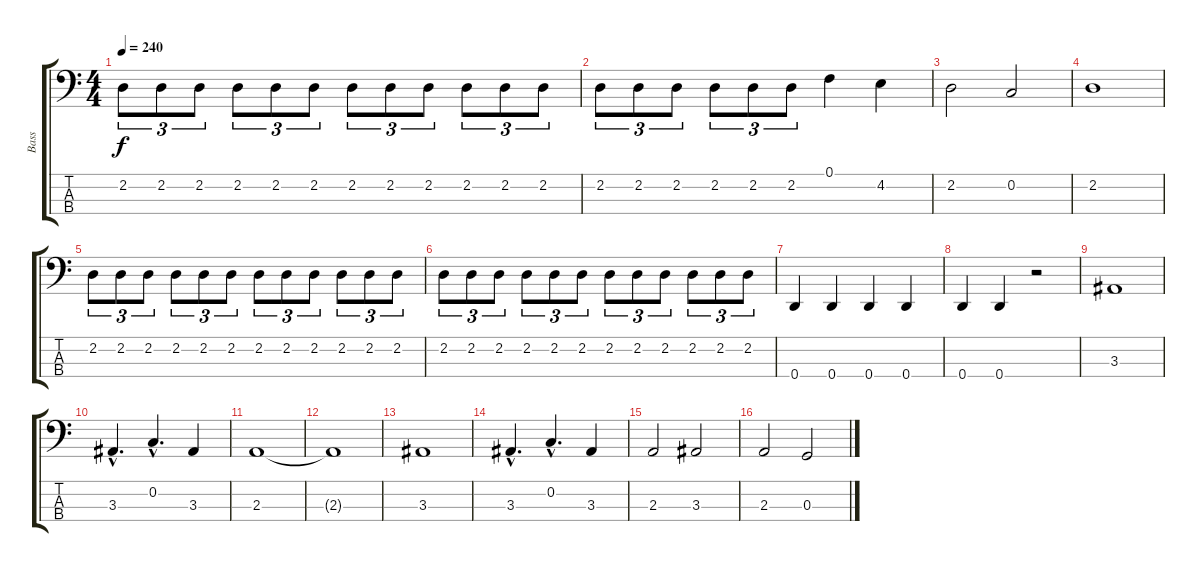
\track ("Bass" "Bass") {instrument electricbasspick}
\staff {score tabs}
\tuning (F2 C2 G1 D1) {hide}
\ts (4 4)
\tempo 240
\clef f4
\ks c
2.2.8{tu (3 2) dy f} 2.2.8{tu (3 2)} 2.2.8{tu (3 2)} 2.2.8{tu (3 2)} 2.2.8{tu (3 2)} 2.2.8{tu (3 2)} 2.2.8{tu (3 2)} 2.2.8{tu (3 2)} 2.2.8{tu (3 2)} 2.2.8{tu (3 2)} 2.2.8{tu (3 2)} 2.2.8{tu (3 2)} |
2.2.8{tu (3 2)} 2.2.8{tu (3 2)} 2.2.8{tu (3 2)} 2.2.8{tu (3 2)} 2.2.8{tu (3 2)} 2.2.8{tu (3 2)} 0.1.4 4.2.4 |
2.2.2 0.2.2 |
2.2.1 |
2.2.8{tu (3 2)} 2.2.8{tu (3 2)} 2.2.8{tu (3 2)} 2.2.8{tu (3 2)} 2.2.8{tu (3 2)} 2.2.8{tu (3 2)} 2.2.8{tu (3 2)} 2.2.8{tu (3 2)} 2.2.8{tu (3 2)} 2.2.8{tu (3 2)} 2.2.8{tu (3 2)} 2.2.8{tu (3 2)} |
2.2.8{tu (3 2)} 2.2.8{tu (3 2)} 2.2.8{tu (3 2)} 2.2.8{tu (3 2)} 2.2.8{tu (3 2)} 2.2.8{tu (3 2)} 2.2.8{tu (3 2)} 2.2.8{tu (3 2)} 2.2.8{tu (3 2)} 2.2.8{tu (3 2)} 2.2.8{tu (3 2)} 2.2.8{tu (3 2)} |
0.4.4 0.4.4 0.4.4 0.4.4 |
0.4.4 0.4.4 r.2 |
3.3.1 |
3.3{hac}.4{d} 0.2{hac}.4{d} 3.3.4 |
2.3.1 |
2.3{t}.1 |
3.3.1 |
3.3{hac}.4{d} 0.2{hac}.4{d} 3.3.4 |
2.3.2 3.3.2 |
2.3.2 0.3.2
